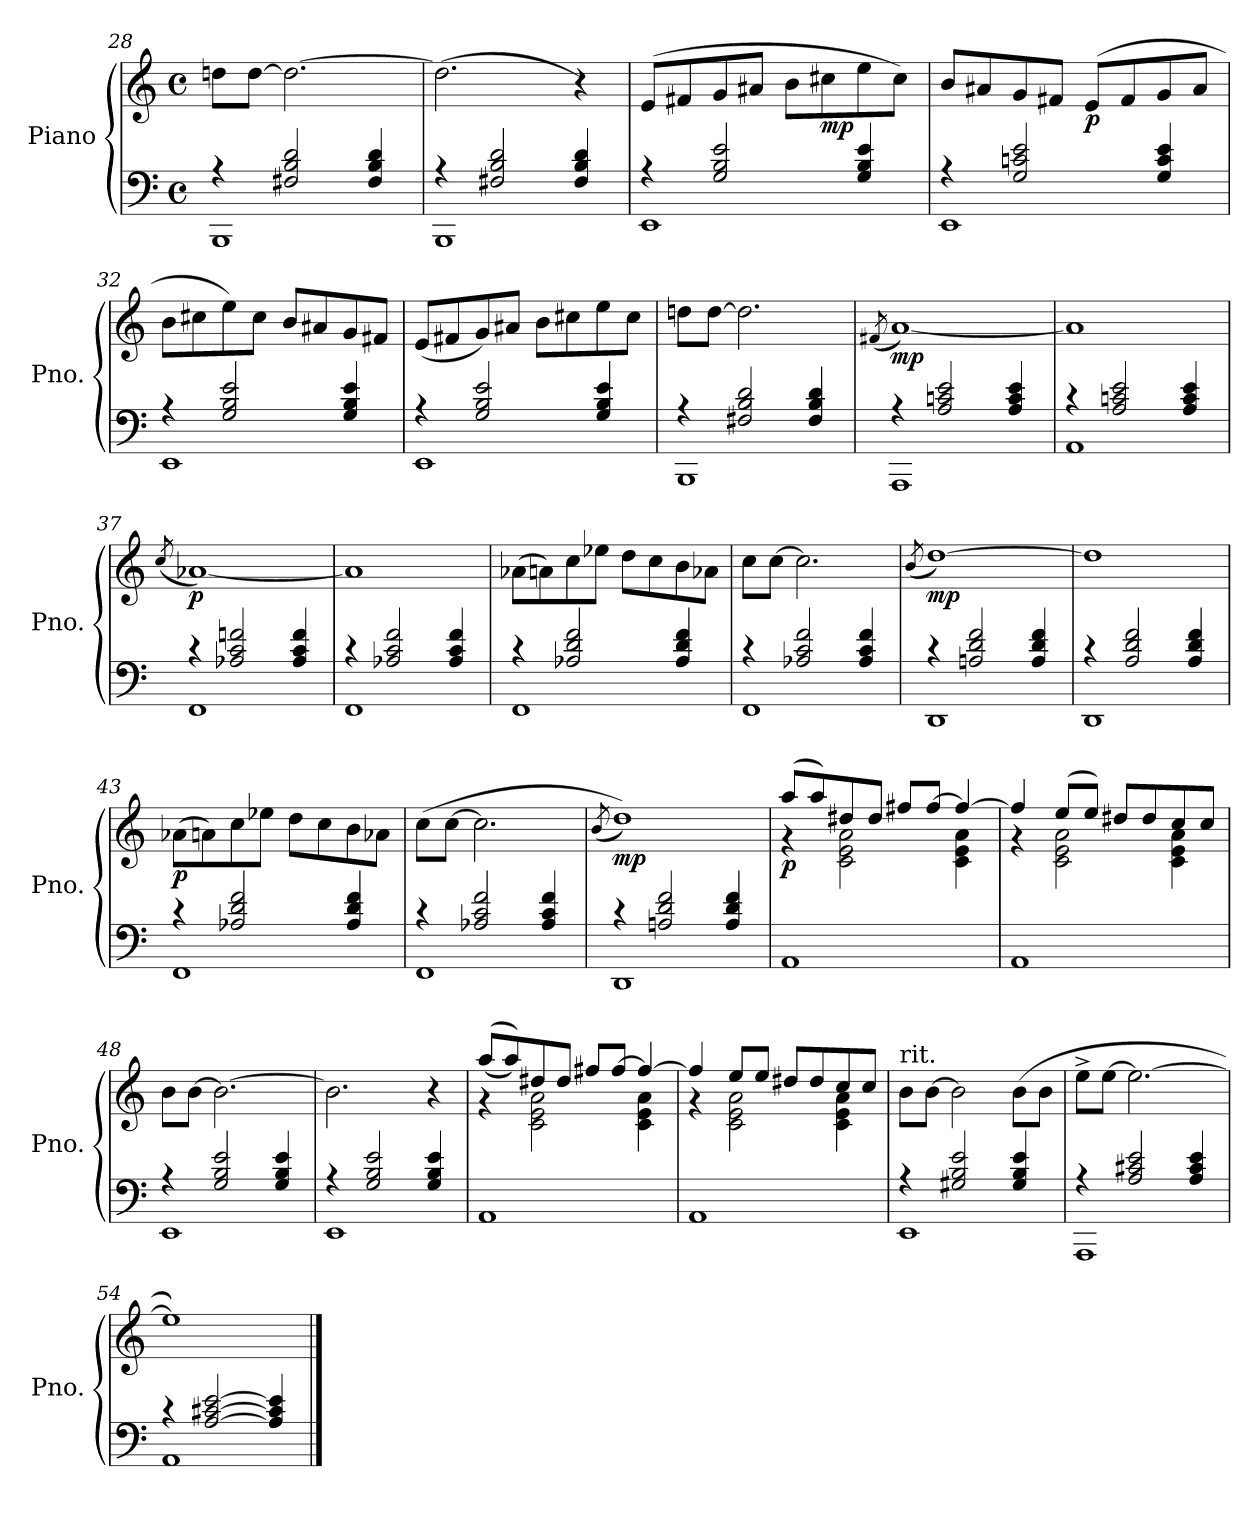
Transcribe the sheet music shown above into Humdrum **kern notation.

**kern	**kern	**dynam
*part1	*part1	*part1
*staff2	*staff1	*staff1/2
*I"Piano	*	*
*I'Pno.	*	*
*clefF4	*clefG2	*
*k[]	*k[]	*
*M4/4	*M4/4	*
*met(c)	*met(c)	*
=28	=28	=28
*^	*	*
4r	1BBB	8ddn\L	.
.	.	[8dd\J	.
2F#X/ 2B/ 2d/	.	2.dd\_	.
4F#/ 4B/ 4d/	.	.	.
!!LO:LB:g=z
=29	=29	=29	=29
4r	1BBB	(>2.dd\]	.
2F#X/ 2B/ 2d/	.	.	.
4F#/ 4B/ 4d/	.	4r)	.
=30	=30	=30	=30
4r	1EE	(>8e/L	.
.	.	8f#X/	.
2G/ 2B/ 2e/	.	8g/	.
.	.	8a#X/J	.
.	.	8b\L	.
!	!	!	!LO:DY:b
.	.	8cc#X\	mp
4G/ 4B/ 4e/	.	8ee\	.
.	.	8cc#\J)	.
=31	=31	=31	=31
4r	1EE	8b/L	.
.	.	8a#X/	.
2G/ 2cn/ 2e/	.	8g/	.
.	.	8f#X/J	.
!	!	!	!LO:DY:b
.	.	(>8e/L	p
.	.	8f#/	.
4G/ 4c/ 4e/	.	8g/	.
.	.	8a#/J	.
=32	=32	=32	=32
4r	1EE	8b\L	.
.	.	8cc#X\	.
2G/ 2B/ 2e/	.	8ee\)	.
.	.	8cc#\J	.
.	.	8b/L	.
.	.	8a#X/	.
4G/ 4B/ 4e/	.	8g/	.
.	.	8f#X/J	.
!!LO:LB:g=z
=33	=33	=33	=33
4r	1EE	(>8e/L	.
.	.	8f#X/	.
2G/ 2B/ 2e/	.	8g/)	.
.	.	8a#X/J	.
.	.	8b\L	.
.	.	8cc#X\	.
4G/ 4B/ 4e/	.	8ee\	.
.	.	8cc#\J	.
=34	=34	=34	=34
4r	1BBB	8ddn\L	.
.	.	[8dd\J	.
2F#X/ 2B/ 2d/	.	2.dd\]	.
4F#/ 4B/ 4d/	.	.	.
=35	=35	=35	=35
.	.	(<8qf#X/	.
!	!	!	!LO:DY:b
4r	1AAA	[1a)	mp
2A/ 2cn/ 2e/	.	.	.
4A/ 4c/ 4e/	.	.	.
=36	=36	=36	=36
4r	1AA	1a]	.
2A/ 2cn/ 2e/	.	.	.
4A/ 4c/ 4e/	.	.	.
=37	=37	=37	=37
.	.	(<8qcc/	.
!	!	!	!LO:DY:b
4r	1FF	[1a-X)	p
2A-X/ 2c/ 2fn/	.	.	.
4A-/ 4c/ 4f/	.	.	.
=38	=38	=38	=38
4r	1FF	1a-]	.
2A-X/ 2c/ 2f/	.	.	.
4A-/ 4c/ 4f/	.	.	.
!!LO:LB:g=z
=39	=39	=39	=39
4r	1FF	(>8a-X\L	.
.	.	8an\)	.
2A-X/ 2d/ 2f/	.	8cc\	.
.	.	8ee-X\J	.
.	.	8dd\L	.
.	.	8cc\	.
4A-/ 4d/ 4f/	.	8b\	.
.	.	8a-X\J	.
=40	=40	=40	=40
4r	1FF	8cc\L	.
.	.	[8cc\J	.
2A-X/ 2c/ 2f/	.	2.cc\]	.
4A-/ 4c/ 4f/	.	.	.
=41	=41	=41	=41
.	.	(<8qb/	.
!	!	!	!LO:DY:b
4r	1DD	[1dd)	mp
2An/ 2d/ 2f/	.	.	.
4A/ 4d/ 4f/	.	.	.
=42	=42	=42	=42
4r	1DD	1dd]	.
2A/ 2d/ 2f/	.	.	.
4A/ 4d/ 4f/	.	.	.
=43	=43	=43	=43
!	!	!	!LO:DY:b
4r	1FF	(>8a-X\L	p
.	.	8an\)	.
2A-X/ 2d/ 2f/	.	8cc\	.
.	.	8ee-X\J	.
.	.	8dd\L	.
.	.	8cc\	.
4A-/ 4d/ 4f/	.	8b\	.
.	.	8a-X\J	.
!!LO:LB:g=z
=44	=44	=44	=44
4r	1FF	(>8cc\L	.
.	.	[8cc\J	.
2A-X/ 2c/ 2f/	.	2.cc\]	.
4A-/ 4c/ 4f/	.	.	.
=45	=45	=45	=45
.	.	(<8qb/	.
!	!	!	!LO:DY:b
4r	1DD	1dd))	mp
2An/ 2d/ 2f/	.	.	.
4A/ 4d/ 4f/	.	.	.
*v	*v	*	*
=46	=46	=46
*	*^	*
!	!	!	!LO:DY:b
1AA	(>8aa/L	4r	p
.	8aa/)	.	.
.	8dd#X/	2c\ 2e\ 2a\	.
.	8dd#/J	.	.
.	8ff#X/L	.	.
.	[8ff#/J	.	.
.	4ff#/_	4c\ 4e\ 4a\	.
=47	=47	=47	=47
1AA	4ff#/]	4r	.
.	(>8ee/L	2c\ 2e\ 2a\	.
.	8ee/J)	.	.
.	8dd#X/L	.	.
.	8dd#/	.	.
.	8cc/	4c\ 4e\ 4a\	.
.	8cc/J	.	.
*	*v	*v	*
=48	=48	=48
*^	*	*
4r	1EE	8b\L	.
.	.	[8b\J	.
2G/ 2B/ 2e/	.	2.b\_	.
4G/ 4B/ 4e/	.	.	.
=49	=49	=49	=49
4r	1EE	2.b\]	.
2G/ 2B/ 2e/	.	.	.
4G/ 4B/ 4e/	.	4r	.
*v	*v	*	*
!!LO:LB:g=z
=50	=50	=50
*	*^	*
1AA	(>(>8aa/L	4r	.
.	8aa/))	.	.
.	8dd#X/	2c\ 2e\ 2a\	.
.	8dd#/J	.	.
.	8ff#X/L	.	.
.	[8ff#/J	.	.
.	4ff#/_	4c\ 4e\ 4a\	.
=51	=51	=51	=51
1AA	4ff#/]	4r	.
.	8ee/L	2c\ 2e\ 2a\	.
.	8ee/J	.	.
.	8dd#X/L	.	.
.	8dd#/	.	.
.	8cc/	4c\ 4e\ 4a\	.
.	8cc/J	.	.
*	*v	*v	*
=52	=52	=52
*^	*	*
!	!	!LO:TX:t=rit.	!
4r	1EE	8b\L	.
.	.	[8b\J	.
2G#X/ 2B/ 2e/	.	2b\]	.
*	*	*MM40	*
4G#/ 4B/ 4e/	.	(>8b\L	.
.	.	8b\J	.
=53	=53	=53	=53
4r	1AAA	8ee^\L	.
.	.	[8ee\J	.
2A/ 2c#X/ 2e/	.	2.ee\_	.
4A/ 4c#/ 4e/	.	.	.
=54	=54	=54	=54
*	*	*MM24	*
4r	1AA	1ee])	.
[2A/ [2c#X/ [2e/	.	.	.
4A/] 4c#/] 4e/]	.	.	.
*v	*v	*	*
==	==	==
*-	*-	*-
